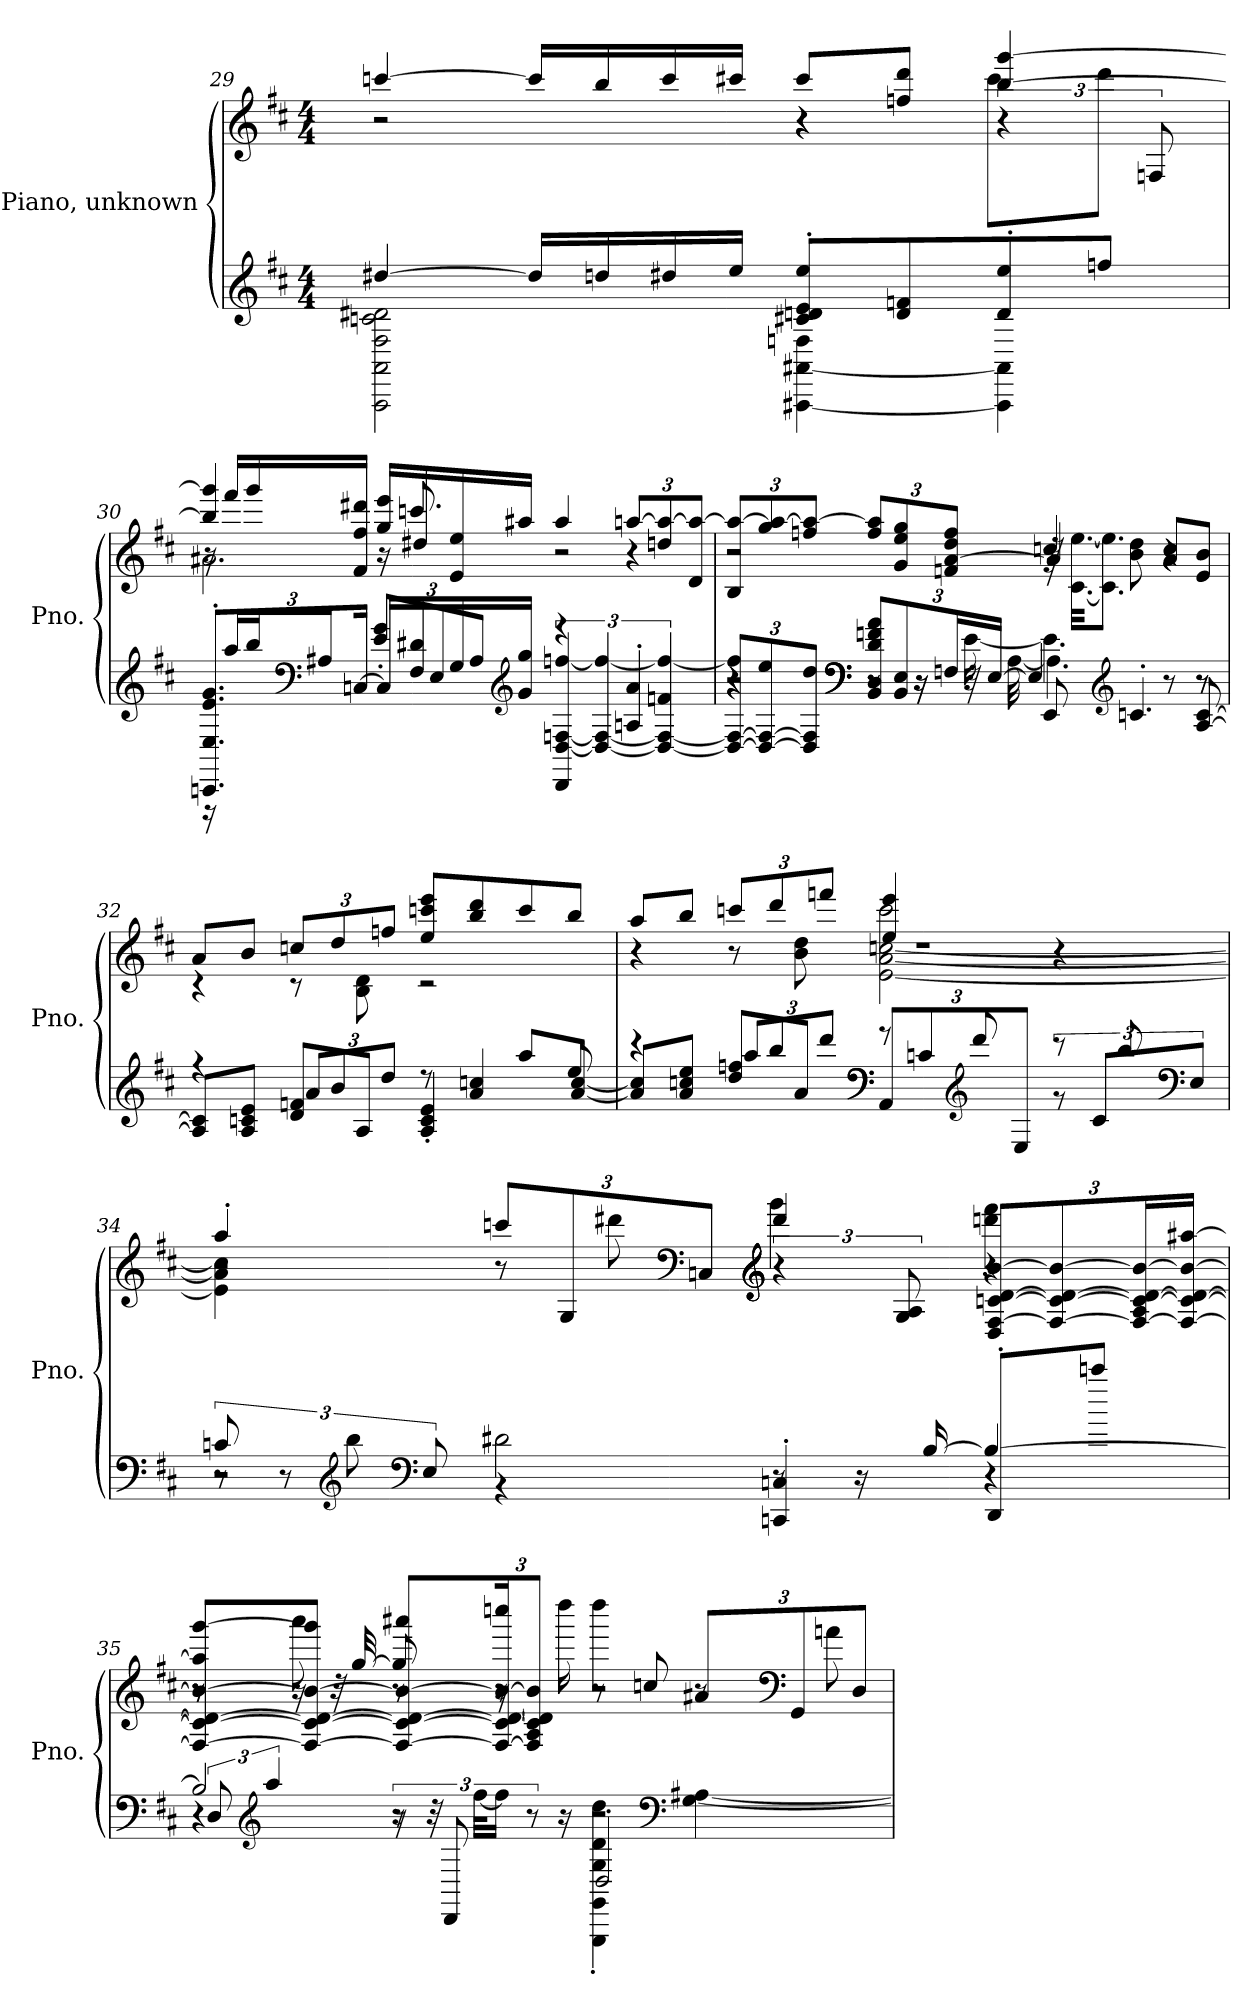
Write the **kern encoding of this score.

**kern	**kern
*part1	*part1
*staff2	*staff1
*I"Piano, unknown	*
*I'Pno.	*
!!LO:LB:g=z
*clefG2	*clefG2
*k[f#c#]	*k[f#c#]
*M4/4	*M4/4
=29	=29
*^	*^
*	*	*	*^
[4dd#X/	2AAA\ 2AA\ 2F#\ 2cn\ 2d#X\	2r	2r	[4cccn/
16dd#/LL]	.	.	.	16ccc/LL]
16ddn/	.	.	.	16bb/
16dd#X/	.	.	.	16ccc/
16ee/JJ	.	.	.	16ccc#X/JJ
8c#X/' 8dn/' 8e/' 8ee/'L	[4AAA#X\ [4AA#X\ 4Fn\	4r	4r	8ccc#/L
8d/ 8fn/	.	.	.	8ffn/ 8ddd/J
8d/' 8ee/'	4AAA#\] 4AA#\]	[4bb/ [4ggg/	8ccc#\L	6r
8ffn/J	.	.	8ddd\J	.
.	.	.	.	12Fn/
!!LO:PB:g=z	!!	!!
=30	=30	=30	=30	=30
8.CCn/' 8.E/' 8.e/' 8.g/'L	16r	4bb/] 4ggg/]	2.a#X\	16r
.	16aa/LL	.	.	16fff#/LL
*	*Xbrackettup	*	*	*
.	24bb/J	.	.	16ggg/
*clefF4	*	*	*	*
.	12A#X/J	.	.	.
[16Cn/Jk	.	.	.	16f#/ 16ff#/ 16ddd#X/JJ
16C/LL]	12e/' 12g/'L	16r	.	16gg/ 16eee/LL
16F#/ 16d#X/	.	8.cccn'/	.	16dd#X/
.	12E/	.	.	.
16G/	.	.	.	16e/ 16ee/
.	12A#/J	.	.	.
*clefG2	*	*	*	*
16g/ 16gg/JJ	.	.	.	16aa#X/JJ
*	*brackettup	*	*	*
4r	6DD/ [6D/ [6Fn/ [6ffn/	2r	.	4aa#/
.	6D/_ 6F/_ 6ff/_	.	.	.
*	*	*	*	*Xbrackettup
4An/' 4a/'	.	.	4r	[12aan/L
.	6D/_ 6F/_ 6fn/ 6ff/_	.	.	12ddn/ 12aa/_
.	.	.	.	12d/ 12aa/_J
*	*	*v	*v	*v
!!LO:LB:g=z
=31	=31	=31
*	*^	*
*	*	*Xbrackettup	*
*	*	*^	*^
*	*	*	*	*	*^
*	*	*	*	*	*	*^
2r	4r	12D/_ 12F/_ 12ff/]L	4r	2r	2r	12B/ 12aa/_L	2r
.	.	12D/_ 12F/_ 12ee/	.	.	.	12gg/ 12aa/_	.
.	.	12D/] 12F/] 12dd/J	.	.	.	12ffn/ 12aa/_J	.
*clefF4	*	*	*	*	*	*	*
.	8r	12BB/ 12D/ 12d/ 12fn/ 12a/L	8r	.	.	12ff/ 12aa/]L	.
.	.	12BB/ 12E/	.	.	.	12g/ 12ee/ 12gg/	.
.	16r	.	16r	.	.	.	.
.	.	24Fn/L	.	.	.	12fn/ [12a/ 12dd/ 12ff/J	.
.	[16e\	.	32r	.	.	.	.
.	.	[24E/JJ	.	.	.	.	.
.	.	.	[32A\	.	.	.	.
8EE/	4.e\]	4E/]	4.A\]	4ccn/	8r	4a/]	64r
.	.	.	.	.	.	.	[32.c#\ [32.ee\KKL
.	.	.	.	.	.	.	8.c#\] 8.ee\]J
*clefG2	*	*	*	*	*	*	*
4.cn'/	.	.	.	.	8b\ 8dd\	.	.
.	.	8r	.	4r	4r	8a/ 8cc/L	4r
.	8r	[8A/ [8c/	8r	.	.	8e/ 8b/J	.
*	*v	*v	*v	*	*	*	*
*	*	*	*v	*v	*v
=32	=32	=32	=32
4r	8A/] 8c/]L	8a/L	4r
.	8A/ 8cn/ 8e/J	8b/J	.
8d/ 8fn/L	12a/L	12ccn/L	8r
.	12b/	12dd/	.
8A/J	.	.	8B\ 8d\
.	12dd/J	12ffn/J	.
8r	4A/' 4c/' 4e/'	8ee/ 8cccn/ 8eee/L	2r
4a/ 4ccn/	.	8bb/ 8ddd/	.
.	8aa/L	8ccc/	.
8ee/	[8a/ [8cc/J	8bb/J	.
!!LO:LB:g=z
=33	=33	=33	=33
*	*	*	*^
4r	8a/] 8cc/]L	1r	4r	8aa/L
.	8a/ 8ccn/ 8ee/J	.	.	8bb/J
8dd/ 8ffn/L	12aa/L	.	8r	12cccn/L
.	12bb/	.	.	12ddd/
8a/J	.	.	8b\ 8dd\	.
.	12ddd/J	.	.	12fffn/J
*clefF4	*	*	*	*
8r	12AA/L	.	[2e\ [2a\ [2ccn\ 2ccc\	4ee/ 4eee/
.	12cn/	.	.	.
*clefG2	*	*	*	*
8ddd/	.	.	.	.
.	12E/J	.	.	.
*	*brackettup	*	*	*
8r	12r	.	.	4r
.	12c/L	.	.	.
8bb/	.	.	.	.
*clefF4	*	*	*	*
.	12E/J	.	.	.
!!LO:LB:g=z	!!	!!
=34	=34	=34	=34	=34
*	*^	*	*	*
2r	8r	12cn/	2r	4e\] 4a\] 4cc\]	4aa'/
.	.	12r	.	.	.
*clefG2	*	*	*	*	*
.	8bb\	.	.	.	.
*clefF4	*	*	*	*	*
.	.	12E/	.	.	.
.	2d#X\	4r	.	8r	12cccn/L
.	.	.	.	.	12G/
.	.	.	.	8ddd#X\	.
*	*	*	*clefF4	*	*
.	.	.	.	.	12Cn/J
*	*	*	*clefG2	*	*
*	*	*	*	*	*brackettup
8r	.	4CCn/' 4Cn/'	4ddd#/	4ggg\	6r
16r	.	.	.	.	.
.	.	.	.	.	12G/ 12A/
[16B/	.	.	.	.	.
*	*	*	*	*	*Xbrackettup
4B/_	4r	8DD'/L	4r	4dddn\' 4fff#\'	12D/ [12F#/ [12cn/ [12d/ [12b/L
.	.	.	.	.	12F#/_ 12c/_ 12d/_ 12b/_
.	.	8cccn/J	.	.	.
.	.	.	.	.	24F#/_ 24A/ 24c/_ 24d/_ 24b/_L
.	.	.	.	.	24F#/_ 24c/_ 24d/_ 24b/_ [24aa#X/JJ
!!LO:LB:g=z	!!	!!
=35	=35	=35	=35	=35	=35
2B/]	4r	12D/	8r	8r	8F#/_ 8c/_ 8d/_ 8b/_ 8aa#/] [8ggg/L
*clefG2	*	*	*	*	*
.	.	6aa/	.	.	.
.	.	.	16r	8aaa\	8F#/_ 8c/_ 8d/_ 8b/_ 8ggg/]J
.	.	.	32r	.	.
.	.	.	[32gg/	.	.
.	16r	12r	8gg/]	8r	8F#/_ 8c/_ 8d/_ 8b/_ 8aaa#X/L
.	32r	.	.	.	.
.	.	12DD/	.	.	.
.	[32ff#\KLL	.	.	.	.
.	16ff#\JJ]	.	8r	16r	24F#/_ 24c/_ 24d/_ 24b/_ 24ccccn/K
.	.	12r	.	.	12F#/] 12A/ 12c/] 12d/] 12b/]J
.	16r	.	.	16dddd\	.
2r	4GGG\' 4GG\' 4G\' 4d\' 4dd\'	2D'/	2r	4dddd\	8r
.	.	.	.	.	8ccn/
*clefF4	*	*	*	*	*
.	[4G\ [4A#X\	.	.	8r	12a#X/L
*	*	*	*clefF4	*	*
.	.	.	.	.	12GG/
.	.	.	.	8an\	.
.	.	.	.	.	12D/J
*v	*v	*v	*	*	*
*	*v	*v	*v
=	=
*-	*-
